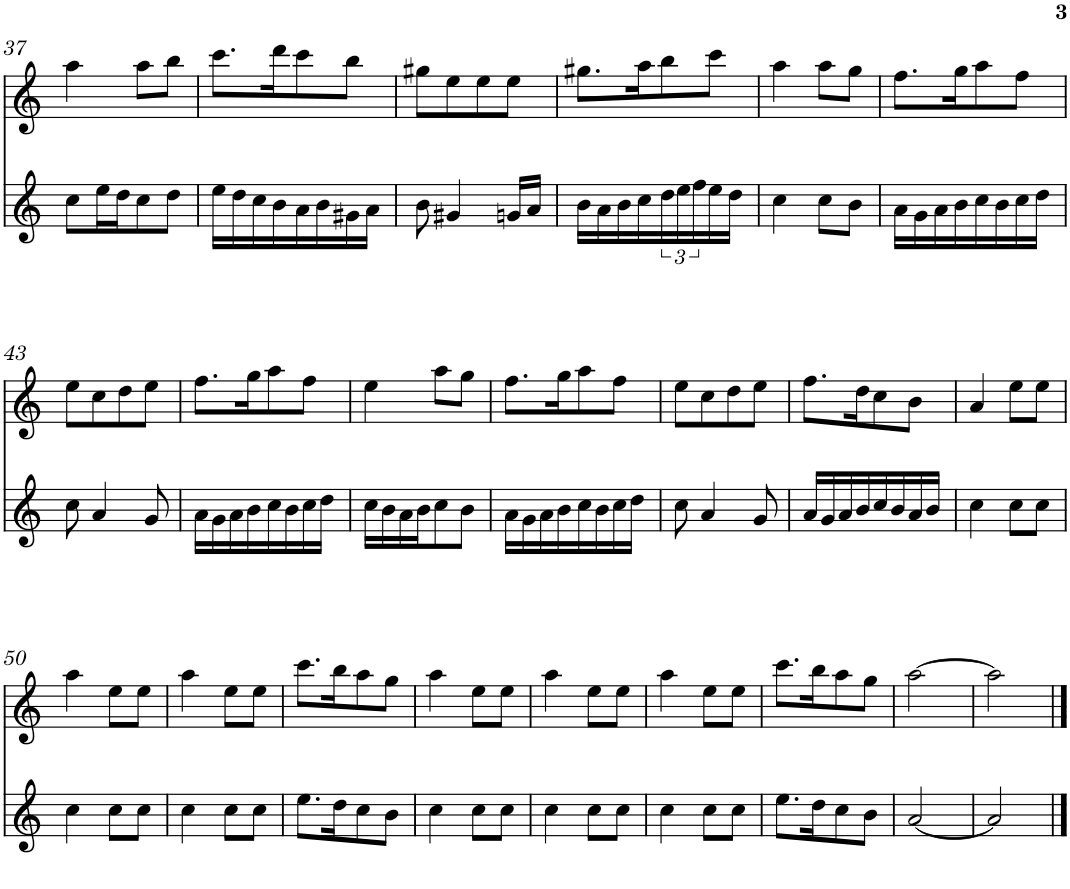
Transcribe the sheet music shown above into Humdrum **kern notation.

**kern	**kern
*part2	*part1
*staff2	*staff1
*I"Gralla 2	*I"Gralla 1
!!LO:PB:g=z
*clefG2	*clefG2
*k[]	*k[]
*M1/4	*M1/4
=37	=37
8cc\L	4aa\
16ee\L	.
16dd\J	.
8cc\	8aa\L
8dd\J	8bb\J
=38	=38
16ee\LL	8.ccc\L
16dd\	.
16cc\	.
16b\	16ddd\K
16a\	8ccc\
16b\	.
16g#X\	8bb\J
16a\JJ	.
=39	=39
8b\	8gg#X\L
[8g#X/	8ee\
8ryy	8ee\
16gn/LL	8ee\J
16a/JJ	.
=40	=40
16b\LL	8.gg#X\L
8g#/]	.
16a\	16aa\K
16b\	8bb\
16cc\	.
24dd\	8ccc\J
24ee\	.
24ff\	.
16ee\	8ryy
16dd\JJ	.
=41	=41
4cc\	4aa\
8cc\L	8aa\L
8b\J	8gg\J
=42	=42
16a\LL	8.ff\L
16g\	.
16a\	.
16b\	16gg\K
16cc\	8aa\
16b\	.
16cc\	8ff\J
16dd\JJ	.
!!LO:LB:g=z
=43	=43
8cc\	8ee\L
[8a/	8cc\
8ryy	8dd\
8g/	8ee\J
=44	=44
16a\LL	8.ff\L
8a/]	.
16g\	16gg\K
16a\	8aa\
16b\	.
16cc\	8ff\J
16b\	.
16cc\	8ryy
16dd\JJ	.
=45	=45
16cc\LL	4ee\
16b\	.
16a\	.
16b\J	.
8cc\	8aa\L
8b\J	8gg\J
=46	=46
16a\LL	8.ff\L
16g\	.
16a\	.
16b\	16gg\K
16cc\	8aa\
16b\	.
16cc\	8ff\J
16dd\JJ	.
=47	=47
8cc\	8ee\L
[8a/	8cc\
8ryy	8dd\
8g/	8ee\J
=48	=48
16a/LL	8.ff\L
8a/]	.
16g/	16dd\K
16a/	8cc\
16b/	.
16cc/	8b\J
16b/	.
16a/	8ryy
16b/JJ	.
=49	=49
4cc\	4a/
8cc\L	8ee\L
8cc\J	8ee\J
!!LO:LB:g=z
=50	=50
4cc\	4aa\
8cc\L	8ee\L
8cc\J	8ee\J
=51	=51
4cc\	4aa\
8cc\L	8ee\L
8cc\J	8ee\J
=52	=52
8.ee\L	8.ccc\L
16dd\K	16bb\K
8cc\	8aa\
8b\J	8gg\J
=53	=53
4cc\	4aa\
8cc\L	8ee\L
8cc\J	8ee\J
=54	=54
4cc\	4aa\
8cc\L	8ee\L
8cc\J	8ee\J
=55	=55
4cc\	4aa\
8cc\L	8ee\L
8cc\J	8ee\J
=56	=56
8.ee\L	8.ccc\L
16dd\K	16bb\K
8cc\	8aa\
8b\J	8gg\J
=57	=57
[4a/	[4aa\
=58	=58
4a/_	4aa\_
4a/_	4aa\_
==59	==59
4a/]	4aa\]
=	=
*-	*-
